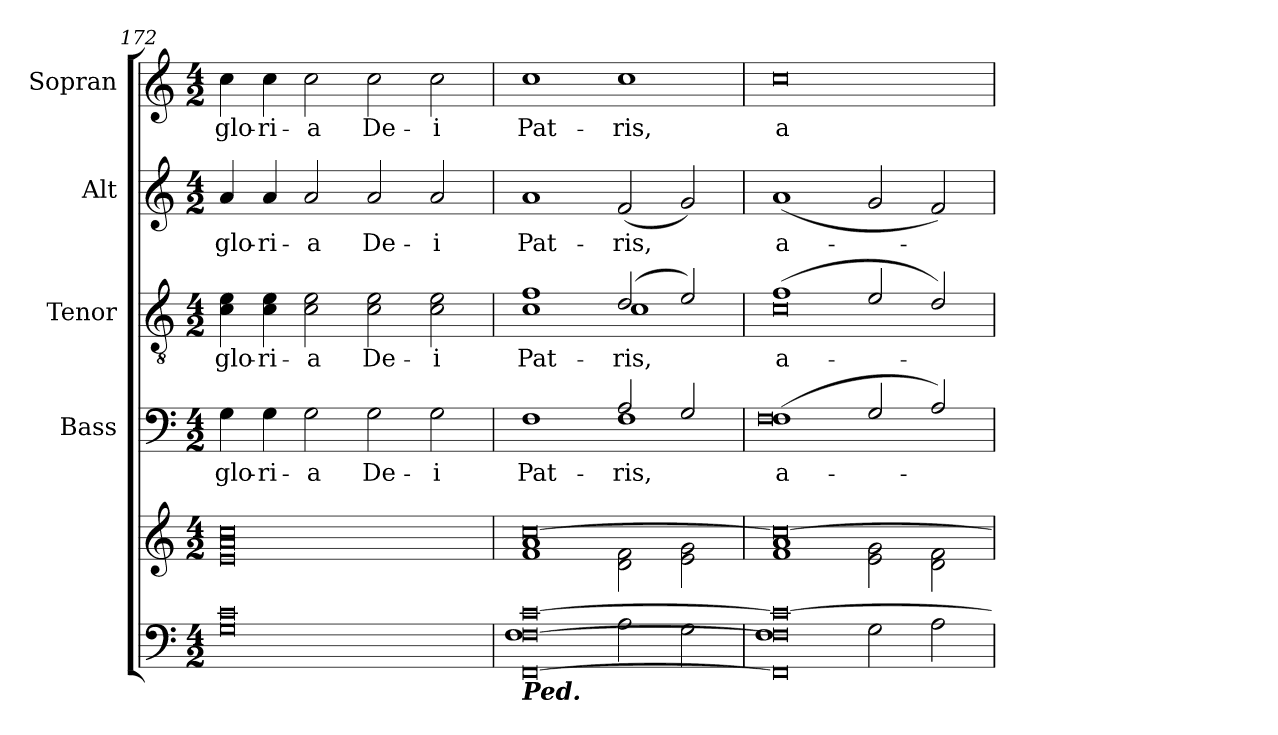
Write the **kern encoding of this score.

**kern	**kern	**kern	**text	**kern	**text	**kern	**text	**kern	**text
*part5	*part5	*part4	*part4	*part3	*part3	*part2	*part2	*part1	*part1
*staff6	*staff5	*staff4	*staff4	*staff3	*staff3	*staff2	*staff2	*staff1	*staff1
*	*	*I"Bass	*	*I"Tenor	*	*I"Alt	*	*I"Sopran	*
*	*	*I'B.	*	*I'T.	*	*I'A.	*	*I'S.	*
*clefF4	*clefG2	*clefF4	*	*clefGv2	*	*clefG2	*	*clefG2	*
*k[]	*k[]	*k[]	*	*k[]	*	*k[]	*	*k[]	*
*C:	*C:	*C:	*	*C:	*	*C:	*	*C:	*
*M4/2	*M4/2	*M4/2	*	*M4/2	*	*M4/2	*	*M4/2	*
=172	=172	=172	=172	=172	=172	=172	=172	=172	=172
!	!	!	!LO:LY:b	!	!LO:LY:b	!	!LO:LY:b	!	!LO:LY:b
0G 0c	0e 0a 0cc	4G\	glo-	4c\ 4e\	glo-	4a/	glo-	4cc\	glo-
!	!	!	!LO:LY:b	!	!LO:LY:b	!	!LO:LY:b	!	!LO:LY:b
.	.	4G\	-ri-	4c\ 4e\	-ri-	4a/	-ri-	4cc\	-ri-
!	!	!	!LO:LY:b	!	!LO:LY:b	!	!LO:LY:b	!	!LO:LY:b
.	.	2G\	-a	2c\ 2e\	-a	2a/	-a	2cc\	-a
!	!	!	!LO:LY:b	!	!LO:LY:b	!	!LO:LY:b	!	!LO:LY:b
.	.	2G\	De-	2c\ 2e\	De-	2a/	De-	2cc\	De-
!	!	!	!LO:LY:b	!	!LO:LY:b	!	!LO:LY:b	!	!LO:LY:b
.	.	2G\	-i	2c\ 2e\	-i	2a/	-i	2cc\	-i
=173	=173	=173	=173	=173	=173	=173	=173	=173	=173
*^	*^	*	*	*	*	*	*	*	*
!LO:TX:b:Bi:t=Ped.	!	!	!	!	!	!	!	!	!	!	!
!	!	!	!	!	!LO:LY:b	!	!LO:LY:b	!	!LO:LY:b	!	!LO:LY:b
*	*	*	*	*^	*	*^	*	*	*	*	*
[<0FF [>0F [>0c	1F	[>0cc	1f 1a	1F	1ryy	Pat-	1f	1c	Pat-	1a	Pat-	1cc	Pat-
!	!	!	!	!	!	!LO:LY:b	!	!	!LO:LY:b	!	!LO:LY:b	!	!LO:LY:b
.	2A\	.	2d\ 2f\	2A/	1F	-ris,	(2d/	1c	-ris,	(<2f/	-ris,	1cc	-ris,
.	2G\	.	2e\ 2g\	2G/	.	.	2e/)	.	.	2g/)	.	.	.
=174	=174	=174	=174	=174	=174	=174	=174	=174	=174	=174	=174	=174	=174
!	!	!	!	!	!	!LO:LY:b	!	!	!LO:LY:b	!	!LO:LY:b	!	!LO:LY:b
0FF] 0F] 0c_	1F	0cc_	1f 1a	(>1F	0F	a-	(>1f	0c	a-	(<1a	a-	0cc	a-
.	2G\	.	2e\ 2g\	2G/	.	.	2e/	.	.	2g/	.	.	.
.	2A\	.	2d\ 2f\	2A/)	.	.	2d/)	.	.	2f/)	.	.	.
*v	*v	*	*	*v	*v	*	*v	*v	*	*	*	*	*
*	*v	*v	*	*	*	*	*	*	*	*
=	=	=	=	=	=	=	=	=	=
*-	*-	*-	*-	*-	*-	*-	*-	*-	*-
